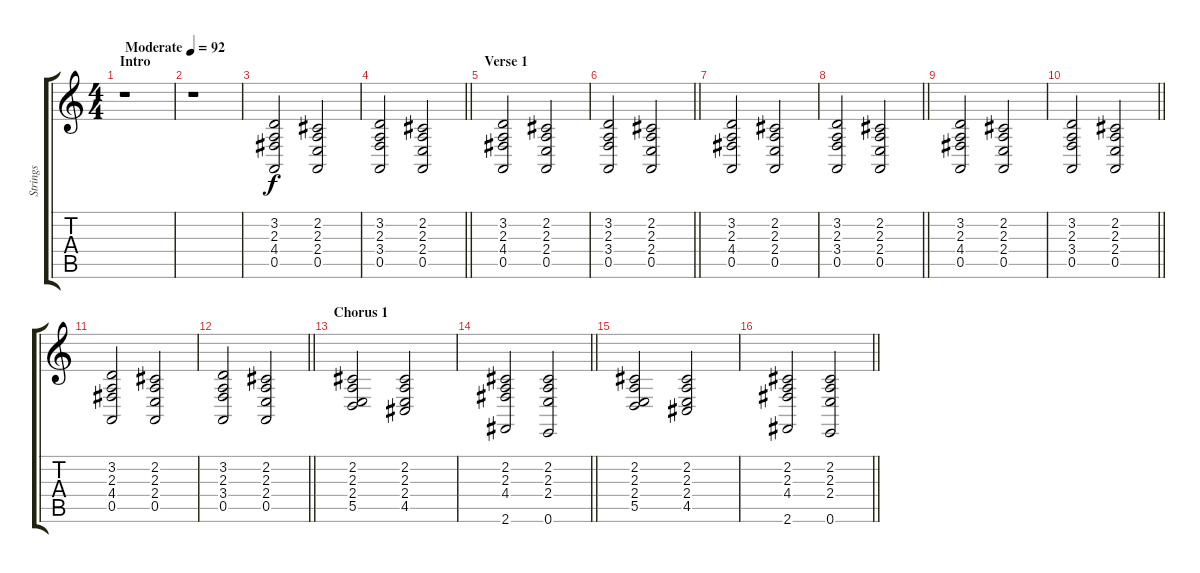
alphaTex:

\track ("Strings" "Strings") {instrument stringensemble1}
\staff {score tabs}
\tuning (E4 B3 G3 D3 A2 E2) {hide}
\ts (4 4)
\section ("" "Intro")
\tempo (92 "Moderate")
\clef g2
\ks c
r.1{dy f instrument stringensemble1} |
r.1 |
(3.2 2.3 4.4 0.5).2 (2.2 2.3 2.4 0.5).2 |
\barLineRight lightlight
(3.2 2.3 3.4 0.5).2 (2.2 2.3 2.4 0.5).2 |
\section ("" "Verse 1")
(3.2 2.3 4.4 0.5).2 (2.2 2.3 2.4 0.5).2 |
\barLineRight lightlight
(3.2 2.3 3.4 0.5).2 (2.2 2.3 2.4 0.5).2 |
(3.2 2.3 4.4 0.5).2 (2.2 2.3 2.4 0.5).2 |
\barLineRight lightlight
(3.2 2.3 3.4 0.5).2 (2.2 2.3 2.4 0.5).2 |
(3.2 2.3 4.4 0.5).2 (2.2 2.3 2.4 0.5).2 |
\barLineRight lightlight
(3.2 2.3 3.4 0.5).2 (2.2 2.3 2.4 0.5).2 |
(3.2 2.3 4.4 0.5).2 (2.2 2.3 2.4 0.5).2 |
\barLineRight lightlight
(3.2 2.3 3.4 0.5).2 (2.2 2.3 2.4 0.5).2 |
\section ("" "Chorus 1")
(2.2 2.3 2.4 5.5).2 (2.2 2.3 2.4 4.5).2 |
\barLineRight lightlight
(2.2 2.3 4.4 2.6).2 (2.2 2.3 2.4 0.6).2 |
(2.2 2.3 2.4 5.5).2 (2.2 2.3 2.4 4.5).2 |
\barLineRight lightlight
(2.2 2.3 4.4 2.6).2 (2.2 2.3 2.4 0.6).2
